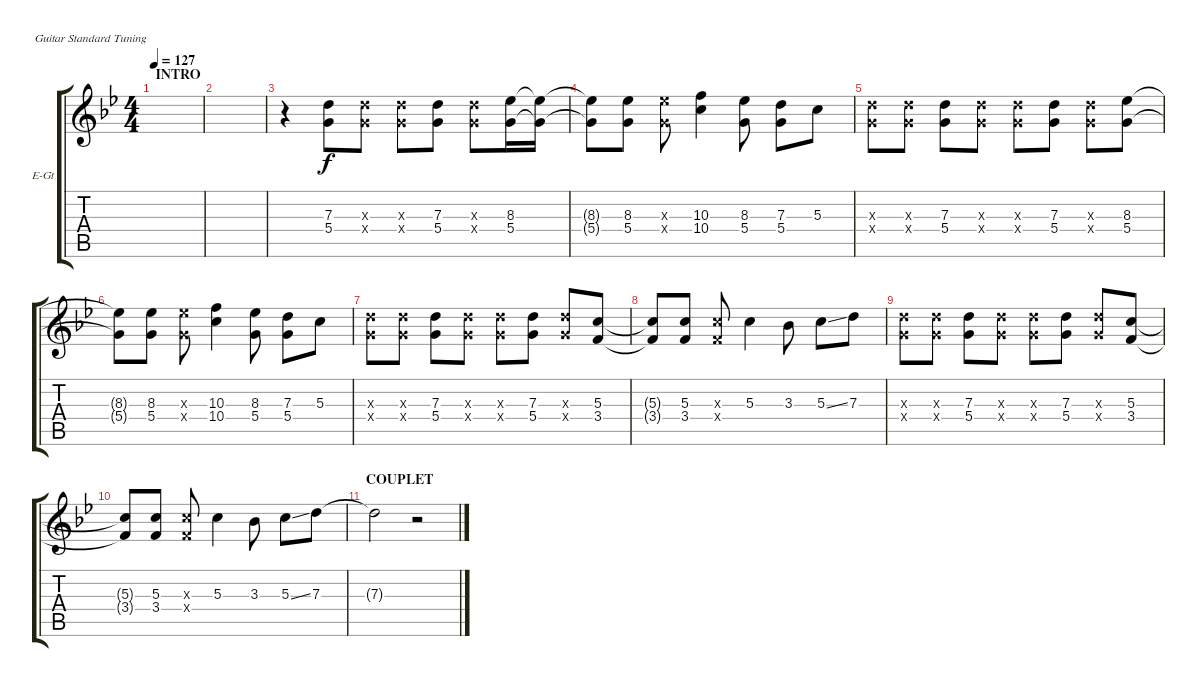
\defaultSystemsLayout 4
\bracketExtendMode groupsimilarinstruments
\firstSystemTrackNameOrientation horizontal
\otherSystemsTrackNameOrientation horizontal
\track ("Electric Guitar" "E-Gt") {instrument distortionguitar}
\staff {score tabs}
\tuning (E4 B3 G3 D3 A2 E2)
\ts (4 4)
\section ("" "INTRO")
\tempo 127
\clef g2
\scale
0.521569
\ks gminor
|
\scale
0.239216 |
\scale
0.239216 r.4 (7.3 5.4).8 (7.3{x} 5.4{x}).8 (7.3{x} 5.4{x}).8 (7.3 5.4).8 (7.3{x} 5.4{x}).8 (8.3 5.4).16 (8.3{t} 5.4{t}).16 |
\scale
0.333333 (8.3{t} 5.4{t}).8 (8.3 5.4).8 (8.3{x} 5.4{x}).8 (10.3 10.4).4 (8.3 5.4).8 (7.3 5.4).8 5.3.8 |
\scale
0.333333 (7.3{x} 5.4{x}).8 (7.3{x} 5.4{x}).8 (7.3 5.4).8 (7.3{x} 5.4{x}).8 (7.3{x} 5.4{x}).8 (7.3 5.4).8 (7.3{x} 5.4{x}).8 (8.3 5.4).8 |
\scale
0.333333 (8.3{t} 5.4{t}).8 (8.3 5.4).8 (8.3{x} 5.4{x}).8 (10.3 10.4).4 (8.3 5.4).8 (7.3 5.4).8 5.3.8 |
\scale
0.333333 (7.3{x} 5.4{x}).8 (7.3{x} 5.4{x}).8 (7.3 5.4).8 (7.3{x} 5.4{x}).8 (7.3{x} 5.4{x}).8 (7.3 5.4).8 (7.3{x} 5.4{x}).8 (5.3 3.4).8 |
\scale
0.333333 (5.3{t} 3.4{t}).8 (5.3 3.4).8 (5.3{x} 3.4{x}).8 5.3.4 3.3.8 5.3{ss}.8 7.3.8 |
\scale
0.333333 (7.3{x} 5.4{x}).8 (7.3{x} 5.4{x}).8 (7.3 5.4).8 (7.3{x} 5.4{x}).8 (7.3{x} 5.4{x}).8 (7.3 5.4).8 (7.3{x} 5.4{x}).8 (5.3 3.4).8 |
(5.3{t} 3.4{t}).8 (5.3 3.4).8 (5.3{x} 3.4{x}).8 5.3.4 3.3.8 5.3{ss}.8 7.3.8 |
\section ("" "COUPLET")
7.3{t}.2 r.2
